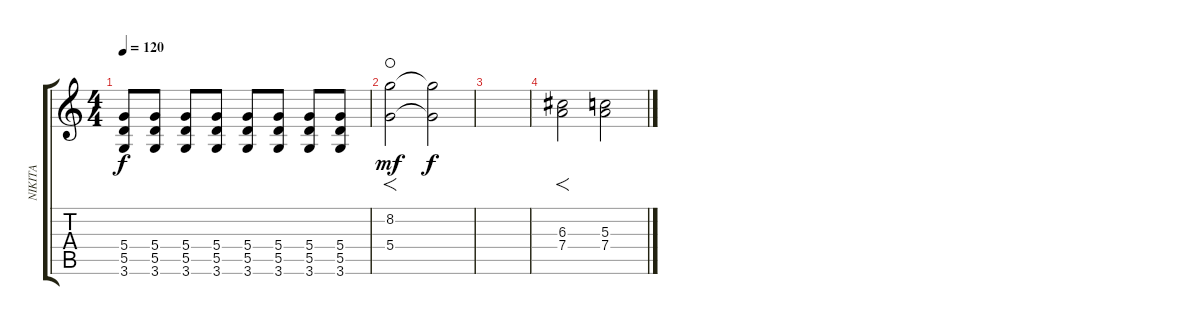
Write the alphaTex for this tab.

\track ("NIKITA" "NIKITA") {instrument electricguitarmuted}
\staff {score tabs}
\tuning (E4 B3 G3 D3 A2 E2) {hide}
\ts (4 4)
\tempo 120
\clef g2
\ks c
(5.4 5.5 3.6).8{dy f} (5.4 5.5 3.6).8 (5.4 5.5 3.6).8 (5.4 5.5 3.6).8 (5.4 5.5 3.6).8 (5.4 5.5 3.6).8 (5.4 5.5 3.6).8 (5.4 5.5 3.6).8 |
(8.2 5.4).2{f dy mf waho} (8.2{t} 5.4{t}).2{dy f volume 4} |
|
(6.3 7.4).2{f volume 16} (5.3 7.4).2{volume 1}
